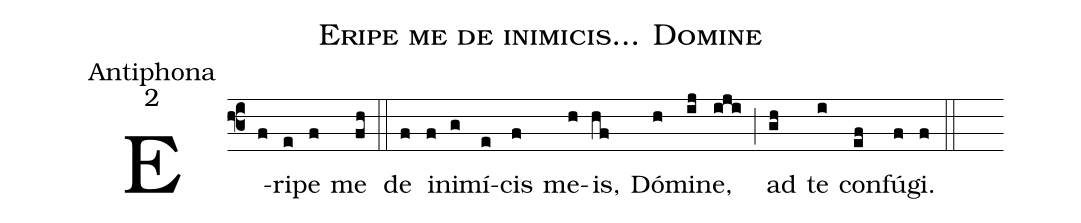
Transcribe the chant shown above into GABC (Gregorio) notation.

name:Eripe me de inimicis... Domine;
office-part:Antiphona;
mode:2;
%%
(f3) E(f)ri(e)pe(f) me(fh) (::) de(f) i(f)ni(g)mí(e)cis(f) me(h)is,(hf) Dó(h)mi(ij)ne,(iji) (;) ad(gh) te(i) con(ef)fú(f)gi.(f) (::)
